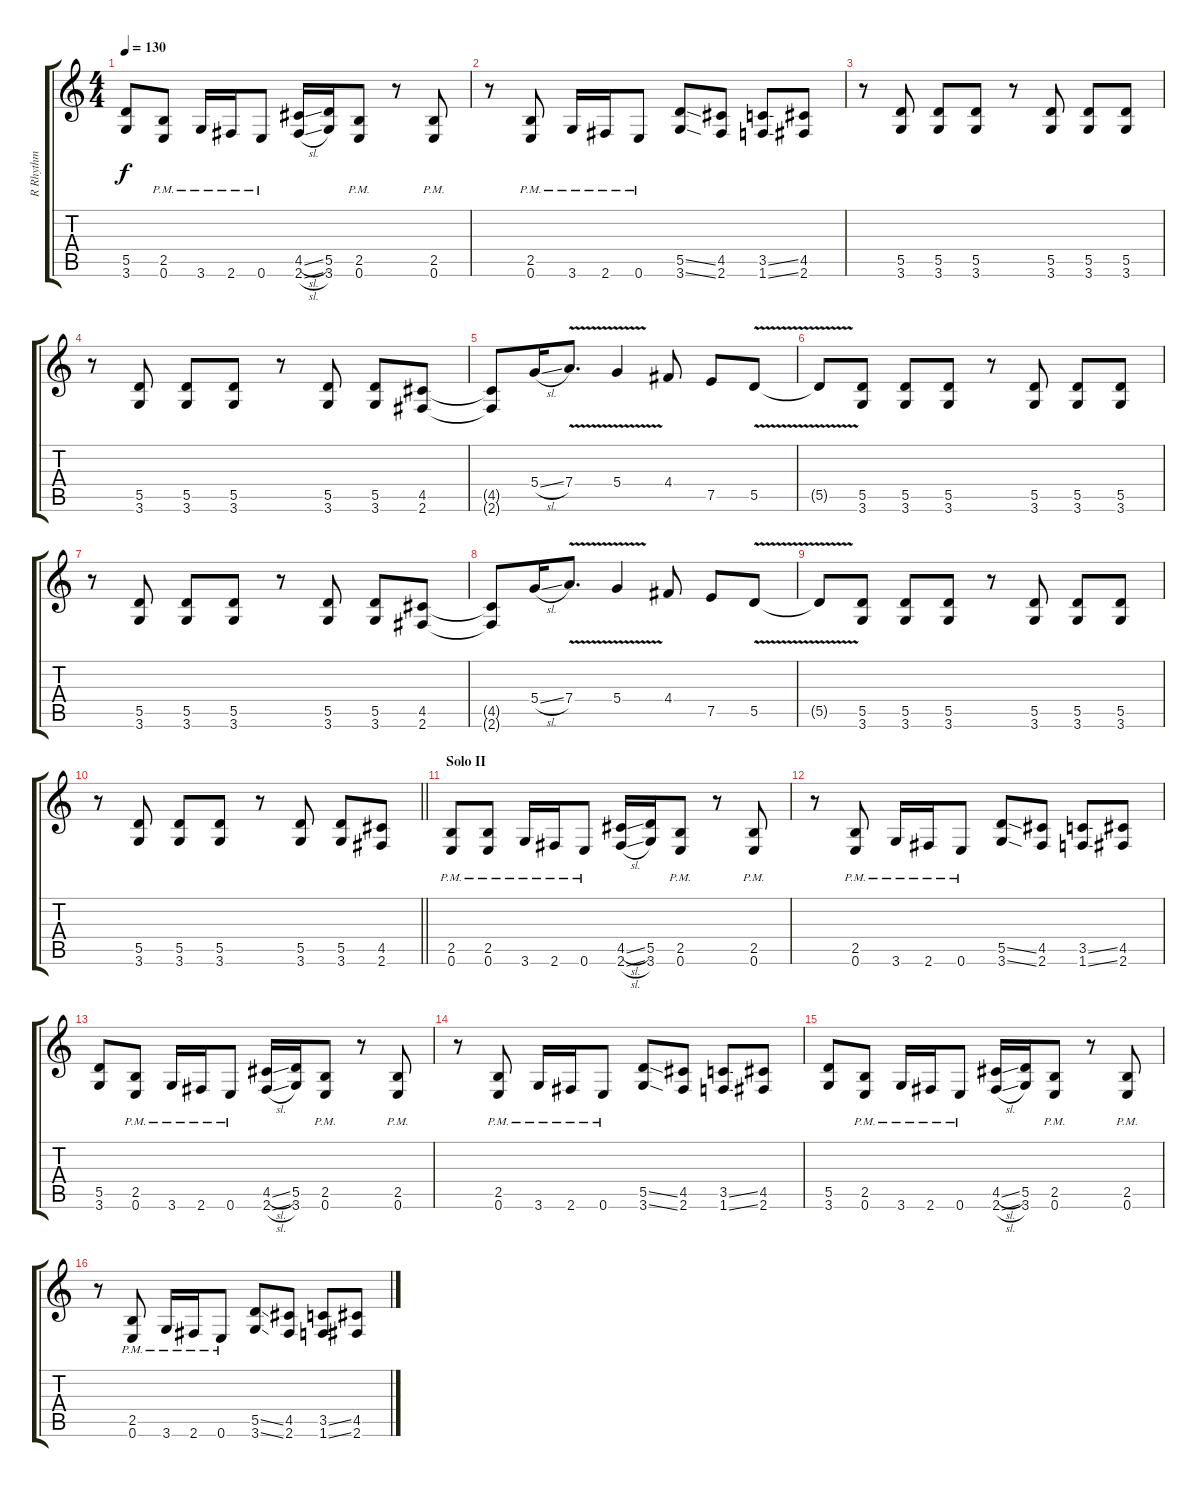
\track ("R Rhythm" "R Rhythm") {instrument distortionguitar}
\staff {score tabs}
\tuning (E4 B3 G3 D3 A2 E2) {hide}
\ts (4 4)
\tempo 130
\clef g2
\ks c
(5.5 3.6).8{dy f} (2.5{pm} 0.6{pm}).8 3.6{pm}.16 2.6{pm}.16 0.6{pm}.8 (4.5{sl} 2.6{sl}).16 (5.5 3.6).16 (2.5{pm} 0.6{pm}).8 r.8 (2.5{pm} 0.6{pm}).8 |
r.8 (2.5{pm} 0.6{pm}).8 3.6{pm}.16 2.6{pm}.16 0.6{pm}.8 (5.5{ss} 3.6{ss}).8 (4.5 2.6).8 (3.5{ss} 1.6{ss}).8 (4.5 2.6).8 |
r.8 (5.5 3.6).8 (5.5 3.6).8 (5.5 3.6).8 r.8 (5.5 3.6).8 (5.5 3.6).8 (5.5 3.6).8 |
r.8 (5.5 3.6).8 (5.5 3.6).8 (5.5 3.6).8 r.8 (5.5 3.6).8 (5.5 3.6).8 (4.5 2.6).8 |
(4.5{t} 2.6{t}).8 5.4{sl}.16 7.4{v}.8{d} 5.4{v}.4 4.4.8 7.5.8 5.5{v}.8 |
5.5{t}.8 (5.5 3.6).8 (5.5 3.6).8 (5.5 3.6).8 r.8 (5.5 3.6).8 (5.5 3.6).8 (5.5 3.6).8 |
r.8 (5.5 3.6).8 (5.5 3.6).8 (5.5 3.6).8 r.8 (5.5 3.6).8 (5.5 3.6).8 (4.5 2.6).8 |
(4.5{t} 2.6{t}).8 5.4{sl}.16 7.4{v}.8{d} 5.4{v}.4 4.4.8 7.5.8 5.5{v}.8 |
5.5{t}.8 (5.5 3.6).8 (5.5 3.6).8 (5.5 3.6).8 r.8 (5.5 3.6).8 (5.5 3.6).8 (5.5 3.6).8 |
\barLineRight lightlight
r.8 (5.5 3.6).8 (5.5 3.6).8 (5.5 3.6).8 r.8 (5.5 3.6).8 (5.5 3.6).8 (4.5 2.6).8 |
\section ("" "Solo II")
(2.5{pm} 0.6{pm}).8 (2.5{pm} 0.6{pm}).8 3.6{pm}.16 2.6{pm}.16 0.6{pm}.8 (4.5{sl} 2.6{sl}).16 (5.5 3.6).16 (2.5{pm} 0.6{pm}).8 r.8 (2.5{pm} 0.6{pm}).8 |
r.8 (2.5{pm} 0.6{pm}).8 3.6{pm}.16 2.6{pm}.16 0.6{pm}.8 (5.5{ss} 3.6{ss}).8 (4.5 2.6).8 (3.5{ss} 1.6{ss}).8 (4.5 2.6).8 |
(5.5 3.6).8 (2.5{pm} 0.6{pm}).8 3.6{pm}.16 2.6{pm}.16 0.6{pm}.8 (4.5{sl} 2.6{sl}).16 (5.5 3.6).16 (2.5{pm} 0.6{pm}).8 r.8 (2.5{pm} 0.6{pm}).8 |
r.8 (2.5{pm} 0.6{pm}).8 3.6{pm}.16 2.6{pm}.16 0.6{pm}.8 (5.5{ss} 3.6{ss}).8 (4.5 2.6).8 (3.5{ss} 1.6{ss}).8 (4.5 2.6).8 |
(5.5 3.6).8 (2.5{pm} 0.6{pm}).8 3.6{pm}.16 2.6{pm}.16 0.6{pm}.8 (4.5{sl} 2.6{sl}).16 (5.5 3.6).16 (2.5{pm} 0.6{pm}).8 r.8 (2.5{pm} 0.6{pm}).8 |
r.8 (2.5{pm} 0.6{pm}).8 3.6{pm}.16 2.6{pm}.16 0.6{pm}.8 (5.5{ss} 3.6{ss}).8 (4.5 2.6).8 (3.5{ss} 1.6{ss}).8 (4.5 2.6).8
